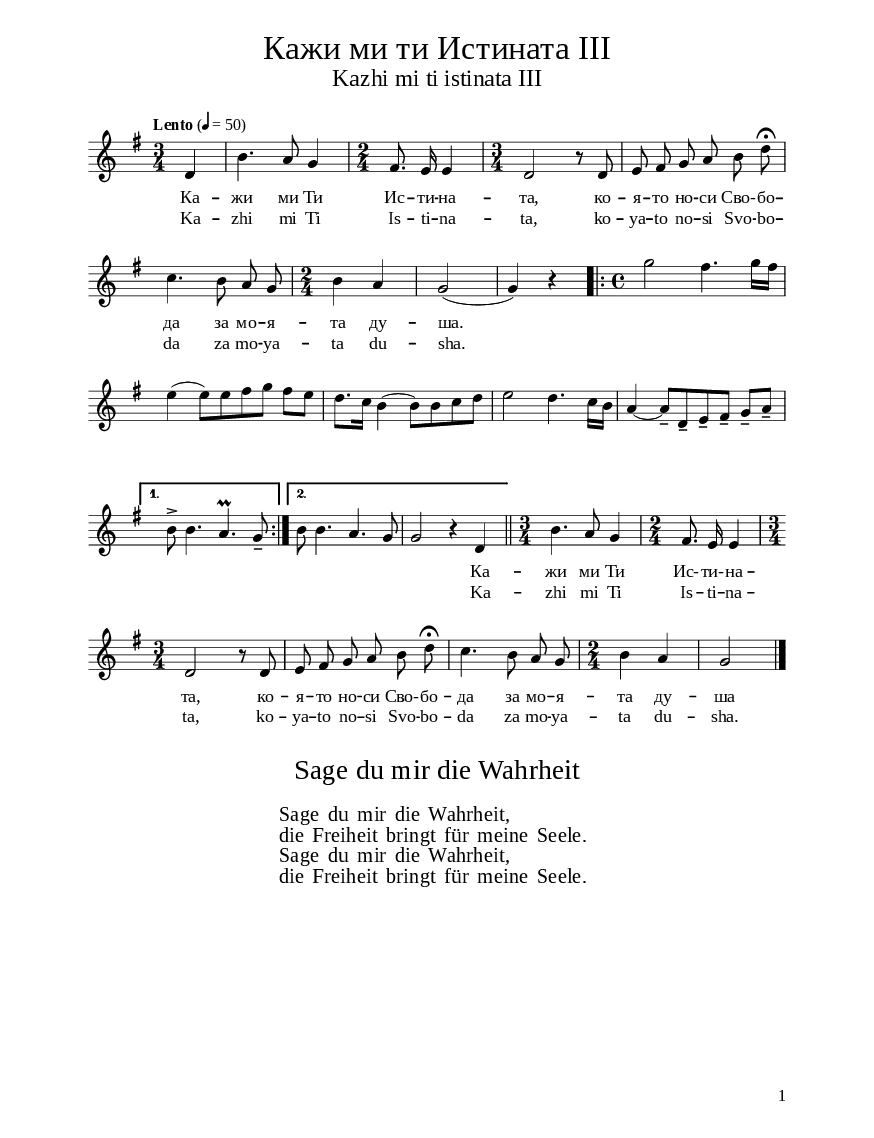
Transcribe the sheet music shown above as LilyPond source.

\version "2.24.1"

% include paper part and global functions
\include "include/globals.ily"

\bookpart {
  \label #'ref169_1
  \tocItem \markup "Кажи ми ти Истината III – Kazhi mi ti istinata III"
  \include "include/bookpart-paper.ily"
  \score {
    \include "include/score-layout.ily"

    \new Voice \absolute {
      \clef treble
      \key g \major
      \time 3/4
      \tempoFunc "Lento" 4 "50"
      \autoBeamOff
        
      \partial 4
      d'4 | % 2
      b'4.  a'8  g'4 | % 3
      \time 2/4  | % 3
      fis'8.  e'16  e'4 | % 4
      \time 3/4  | % 4
      d'2 r8  d'8 | % 5
      e'8  fis'8  g'8  a'8
      b'8  d''8 ^\fermata \break | % 6
      c''4.  b'8  a'8  g'8 | % 7
      \time 2/4  | % 7
      b'4  a'4 | % 8
      g'2 ( | % 9
      g'4 ) r4
      \repeat volta 2 {
        \time 4/4
        g''2  fis''4.  g''16 [
        fis''16 ] \break | % 11
        e''4 (  e''8 ) [  e''8
        fis''8  g''8 ]  fis''8 [  e''8 ] | % 12
        d''8. [  c''16 ]  b'4 (  b'8
        ) [  b'8  c''8  d''8 ] | % 13
        e''2  d''4.  c''16 [  b'16
        ] | % 14
        a'4 ~  a'8 -- [  d'8 --  e'8 --
        fis'8 -- ]  g'8 -- [  a'8 -- ] \break |
      }

      \alternative {
        {
          b'8 ->  b'4.  a'4.\prall g'8 --
        }
        {
          b'8  b'4.  a'4.  g'8
          g'2 r4  d'4 \bar "||"
        }
      }
      \time 3/4   b'4.  a'8  g'4 | \time 2/4
      fis'8.  e'16  e'4 \break \time 3/4  d'2 r8
      d'8  e'8  fis'8  g'8  a'8
      b'8  d''8 ^\fermata  c''4.  b'8
      a'8  g'8 \time 2/4  b'4  a'4
      g'2 \bar "|."
    }
    \addlyrics {      Ка -- жи ми Ти Ис -- ти -- на -- та,
      ко -- я -- то но -- си "Сво-" -- бо --
      да за мо -- я -- та ду -- ша.

      \skip1 \skip1 \skip1 \skip1 \skip1 \skip1 \skip1 \skip1 \skip1
      \skip1 \skip1 \skip1 \skip1 \skip1 \skip1 \skip1 \skip1 \skip1
      \skip1 \skip1 \skip1


      Ка -- жи ми Ти "Ис-" -- "ти-" --
      на -- та, ко -- я -- то но -- си "Сво-"
      -- бо -- да за мо -- я -- та ду --
      ша}
    \addlyrics { Ka -- zhi mi Ti Is -- ti -- na -- ta,
      ko -- ya -- to no -- si Svo -- bo --
      da za mo -- ya -- ta du -- sha.

      \skip1 \skip1 \skip1 \skip1 \skip1 \skip1 \skip1 \skip1 \skip1
      \skip1 \skip1 \skip1 \skip1 \skip1 \skip1 \skip1 \skip1 \skip1
      \skip1 \skip1 \skip1


      Ka -- zhi mi Ti Is -- ti --
      na -- ta, ko -- ya -- to no -- si Svo
      -- bo -- da za mo -- ya -- ta du --
      sha.}

    \header {
      title = \titleFunc "Кажи ми ти Истината III" "Kazhi mi ti istinata III"
    }

    \midi{}

  } % score



  % include foreign translation(s) of the song
  \version "2.24.1"

\markup \fill-line { \fontsize #deTitleFontSize "Sage du mir die Wahrheit" }
\markup \null
\markup \null
\markup \fontsize #deCoupletFontSize {
  \hspace #17
  \override #`(baseline-skip . ,deCoupletBaselineSkip)

  \column {

    \line { " " Sage du mir die Wahrheit, }

\line { " " die Freiheit bringt für meine Seele.}

    \line { " " Sage du mir die Wahrheit, }

\line { " " die Freiheit bringt für meine Seele.}

  }
}


} % bookpart

% Più mosso
%
